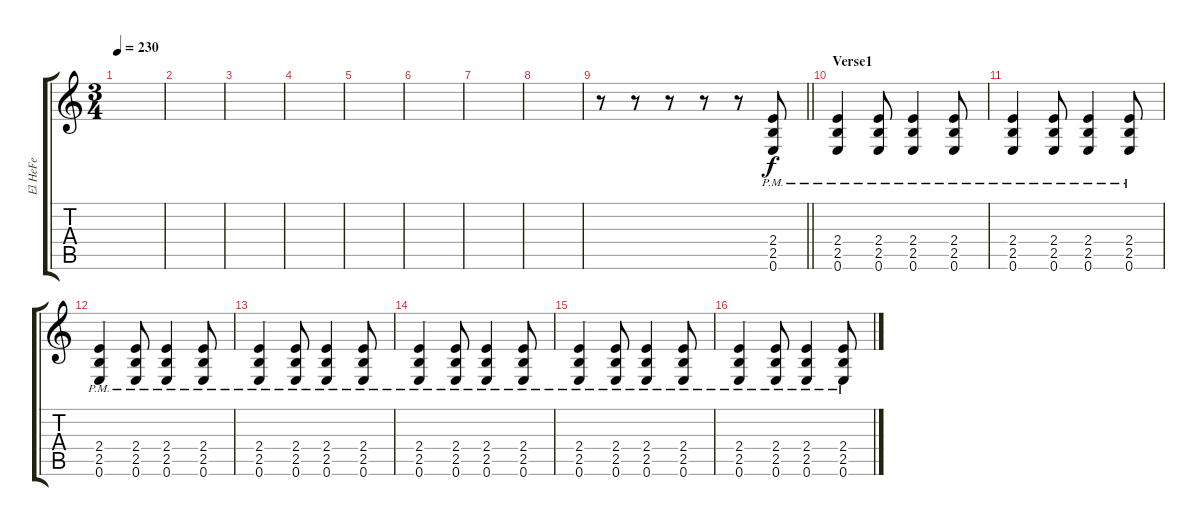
\track ("El HeFe" "El HeFe") {instrument overdrivenguitar}
\staff {score tabs}
\tuning (E4 B3 G3 D3 A2 E2) {hide}
\ts (3 4)
\tempo 230
\clef g2
\ks c
|
|
|
|
|
|
|
|
\barLineRight lightlight
r.8 r.8 r.8 r.8 r.8 (2.4{pm} 2.5{pm} 0.6{pm}).8 |
\section ("" "Verse1")
(2.4{pm} 2.5{pm} 0.6{pm}).4 (2.4{pm} 2.5{pm} 0.6{pm}).8 (2.4{pm} 2.5{pm} 0.6{pm}).4 (2.4{pm} 2.5{pm} 0.6{pm}).8 |
(2.4{pm} 2.5{pm} 0.6{pm}).4 (2.4{pm} 2.5{pm} 0.6{pm}).8 (2.4{pm} 2.5{pm} 0.6{pm}).4 (2.4{pm} 2.5{pm} 0.6{pm}).8 |
(2.4{pm} 2.5{pm} 0.6{pm}).4 (2.4{pm} 2.5{pm} 0.6{pm}).8 (2.4{pm} 2.5{pm} 0.6{pm}).4 (2.4{pm} 2.5{pm} 0.6{pm}).8 |
(2.4{pm} 2.5{pm} 0.6{pm}).4 (2.4{pm} 2.5{pm} 0.6{pm}).8 (2.4{pm} 2.5{pm} 0.6{pm}).4 (2.4{pm} 2.5{pm} 0.6{pm}).8 |
(2.4{pm} 2.5{pm} 0.6{pm}).4 (2.4{pm} 2.5{pm} 0.6{pm}).8 (2.4{pm} 2.5{pm} 0.6{pm}).4 (2.4{pm} 2.5{pm} 0.6{pm}).8 |
(2.4{pm} 2.5{pm} 0.6{pm}).4 (2.4{pm} 2.5{pm} 0.6{pm}).8 (2.4{pm} 2.5{pm} 0.6{pm}).4 (2.4{pm} 2.5{pm} 0.6{pm}).8 |
(2.4{pm} 2.5{pm} 0.6{pm}).4 (2.4{pm} 2.5{pm} 0.6{pm}).8 (2.4{pm} 2.5{pm} 0.6{pm}).4 (2.4{pm} 2.5{pm} 0.6{pm}).8
